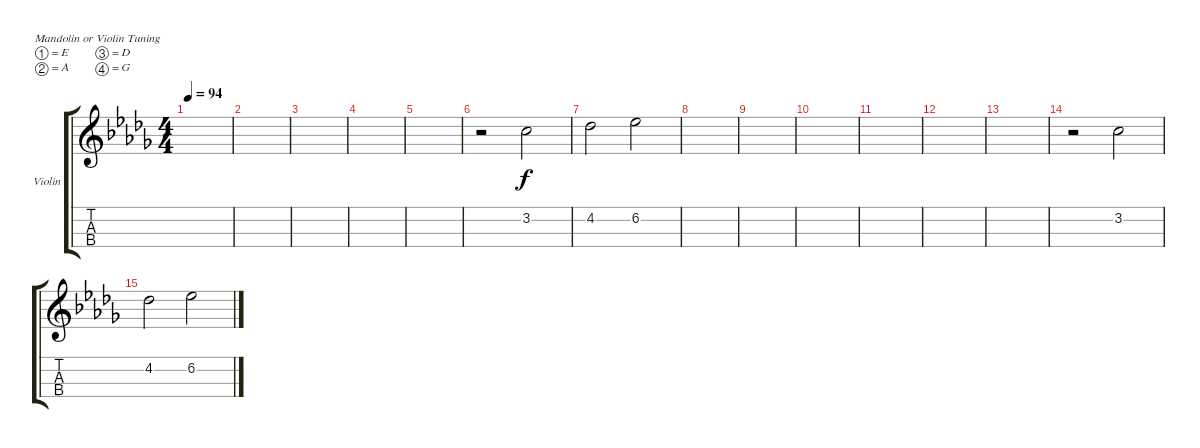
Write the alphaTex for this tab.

\bracketExtendMode groupsimilarinstruments
\firstSystemTrackNameOrientation horizontal
\otherSystemsTrackNameOrientation horizontal
\track ("Violin 3" "Violin") {instrument violin}
\staff {score tabs}
\tuning (E5 A4 D4 G3)
\ts (4 4)
\tempo 94
\clef g2
\ks bbminor
|
|
|
|
|
r.2 3.2.2 |
4.2.2 6.2.2 |
|
|
|
|
|
|
r.2 3.2.2 |
4.2.2 6.2.2
